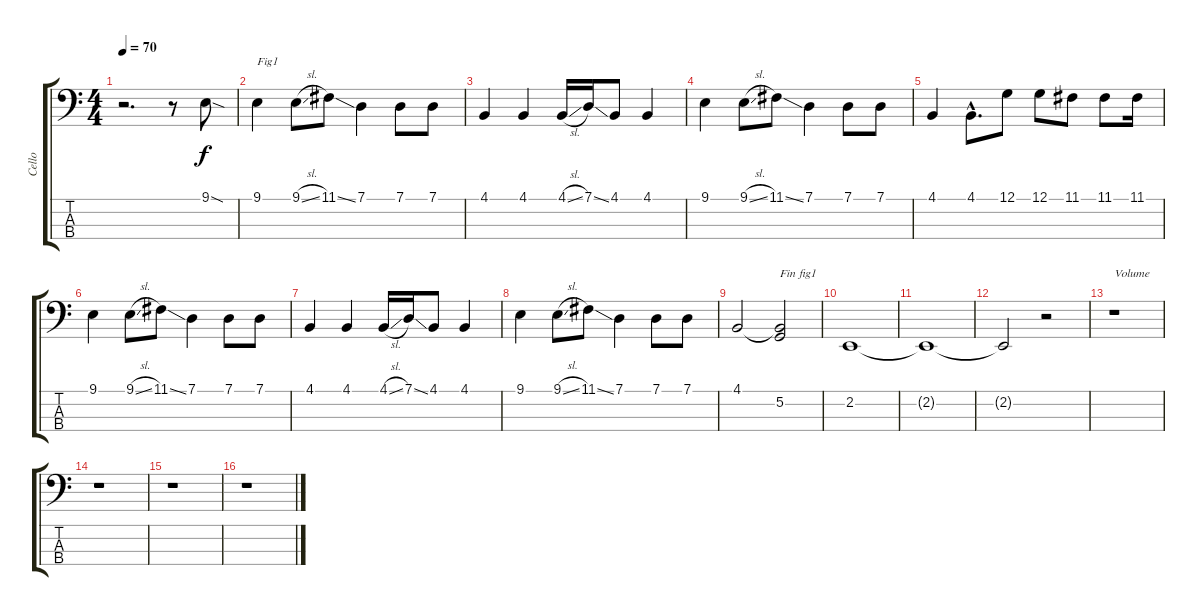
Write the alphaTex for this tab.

\track ("Cello" "Cello") {instrument cello}
\staff {score tabs}
\tuning (G2 D2 A1 E1) {hide}
\ts (4 4)
\tempo 70
\clef f4
\ks c
r.2{d dy f} r.8 9.1{sod}.8 |
9.1.4{txt "Fig1"} 9.1{sl}.8 11.1{ss}.8 7.1.4 7.1.8 7.1.8 |
4.1.4 4.1.4 4.1{sl}.16 7.1{ss}.16 4.1.8 4.1.4 |
9.1.4 9.1{sl}.8 11.1{ss}.8 7.1.4 7.1.8 7.1.8 |
4.1.4 4.1{hac}.8{d} 12.1.8 12.1.8 11.1.8 11.1.8 11.1.16 |
9.1.4 9.1{sl}.8 11.1{ss}.8 7.1.4 7.1.8 7.1.8 |
4.1.4 4.1.4 4.1{sl}.16 7.1{ss}.16 4.1.8 4.1.4 |
9.1.4 9.1{sl}.8 11.1{ss}.8 7.1.4 7.1.8 7.1.8 |
4.1.2 (4.1{t} 5.2).2{txt "Fin fig1"} |
2.2.1{volume 0} |
2.2{t}.1 |
2.2{t}.2 r.2 |
r.1{txt "Volume" volume 11} |
r.1 |
r.1 |
r.1
